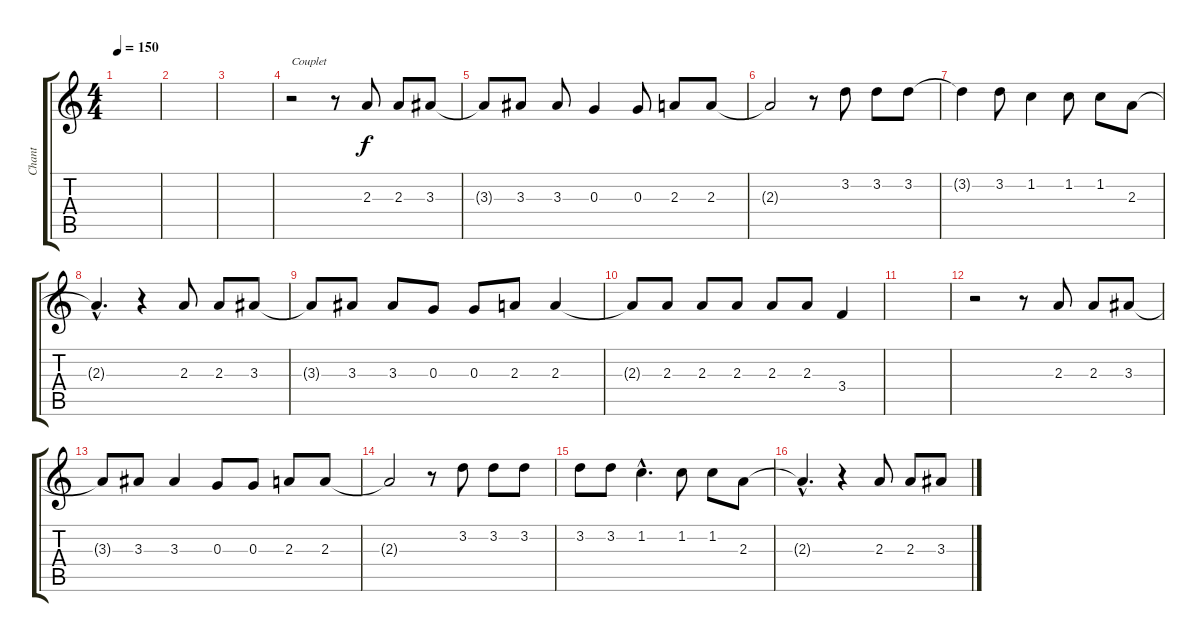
\track ("Chant" "Chant") {instrument acousticguitarsteel}
\staff {score tabs}
\tuning (E4 B3 G3 D3 A2 E2) {hide}
\ts (4 4)
\tempo 150
\clef g2
\ks c
|
|
|
r.2{txt "Couplet"} r.8 2.3.8 2.3.8 3.3.8 |
3.3{t}.8 3.3.8 3.3.8 0.3.4 0.3.8 2.3.8 2.3.8 |
2.3{t}.2 r.8 3.2.8 3.2.8 3.2.8 |
3.2{t}.4 3.2.8 1.2.4 1.2.8 1.2.8 2.3.8 |
2.3{hac t}.4{d} r.4 2.3.8 2.3.8 3.3.8 |
3.3{t}.8 3.3.8 3.3.8 0.3.8 0.3.8 2.3.8 2.3.4 |
2.3{t}.8 2.3.8 2.3.8 2.3.8 2.3.8 2.3.8 3.4.4 |
|
r.2 r.8 2.3.8 2.3.8 3.3.8 |
3.3{t}.8 3.3.8 3.3.4 0.3.8 0.3.8 2.3.8 2.3.8 |
2.3{t}.2 r.8 3.2.8 3.2.8 3.2.8 |
3.2.8 3.2.8 1.2{hac}.4{d} 1.2.8 1.2.8 2.3.8 |
2.3{hac t}.4{d} r.4 2.3.8 2.3.8 3.3.8
